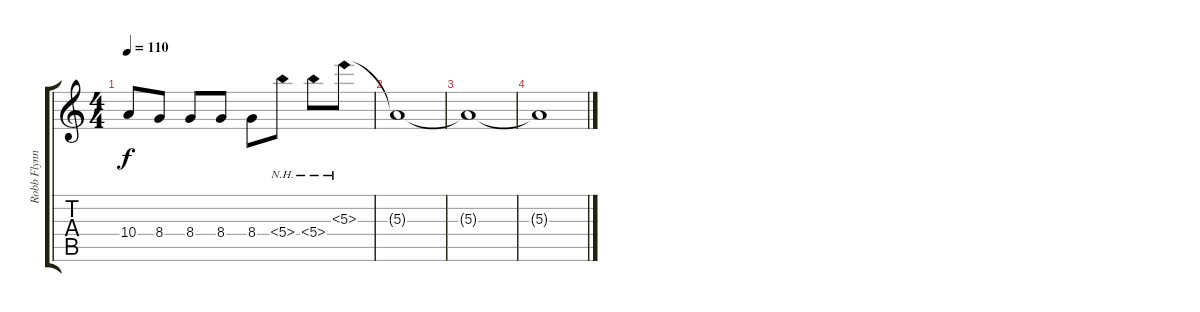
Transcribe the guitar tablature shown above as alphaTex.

\track ("Robb Flynn" "Robb Flynn") {instrument distortionguitar}
\staff {score tabs}
\tuning (Db4 Ab3 E3 B2 Gb2 B1) {hide}
\ts (4 4)
\tempo 110
\clef g2
\ks c
10.4.8{dy f} 8.4.8 8.4.8 8.4.8 8.4.8 5.4{nh}.8 5.4{nh}.8 5.3{nh}.8 |
5.3{t}.1 |
5.3{t}.1 |
5.3{t}.1{volume 0}
